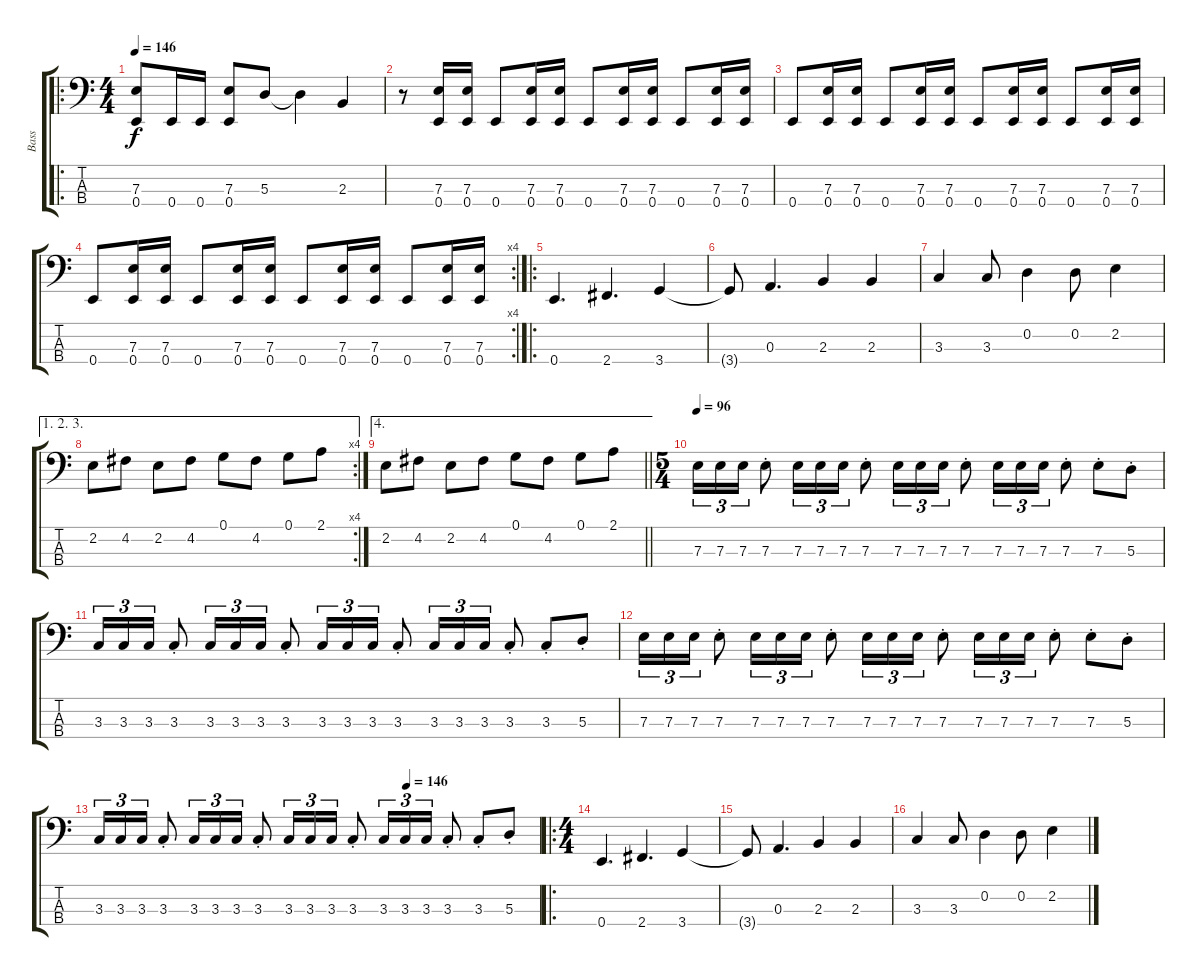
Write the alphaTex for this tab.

\track ("Bass" "Bass") {instrument electricbasspick}
\staff {score tabs}
\tuning (G2 D2 A1 E1) {hide}
\ro
\ts (4 4)
\tempo 146
\clef f4
\ks c
(7.3 0.4).8{dy f} 0.4.16 0.4.16 (7.3 0.4).8 5.3.8 5.3{t}.4 2.3.4 |
r.8 (7.3 0.4).16 (7.3 0.4).16 0.4.8 (7.3 0.4).16 (7.3 0.4).16 0.4.8 (7.3 0.4).16 (7.3 0.4).16 0.4.8 (7.3 0.4).16 (7.3 0.4).16 |
0.4.8 (7.3 0.4).16 (7.3 0.4).16 0.4.8 (7.3 0.4).16 (7.3 0.4).16 0.4.8 (7.3 0.4).16 (7.3 0.4).16 0.4.8 (7.3 0.4).16 (7.3 0.4).16 |
\rc 4
0.4.8 (7.3 0.4).16 (7.3 0.4).16 0.4.8 (7.3 0.4).16 (7.3 0.4).16 0.4.8 (7.3 0.4).16 (7.3 0.4).16 0.4.8 (7.3 0.4).16 (7.3 0.4).16 |
\ro
0.4.4{d} 2.4.4{d} 3.4.4 |
3.4{t}.8 0.3.4{d} 2.3.4 2.3.4 |
3.3.4 3.3.8 0.2.4 0.2.8 2.2.4 |
\ae (1 2 3)
\rc 4
2.2.8 4.2.8 2.2.8 4.2.8 0.1.8 4.2.8 0.1.8 2.1.8 |
\ae 4
\barLineRight lightlight
2.2.8 4.2.8 2.2.8 4.2.8 0.1.8 4.2.8 0.1.8 2.1.8 |
\ts (5 4)
\tempo 96
7.3.16{tu (3 2)} 7.3.16{tu (3 2)} 7.3.16{tu (3 2)} 7.3{st}.8 7.3.16{tu (3 2)} 7.3.16{tu (3 2)} 7.3.16{tu (3 2)} 7.3{st}.8 7.3.16{tu (3 2)} 7.3.16{tu (3 2)} 7.3.16{tu (3 2)} 7.3{st}.8 7.3.16{tu (3 2)} 7.3.16{tu (3 2)} 7.3.16{tu (3 2)} 7.3{st}.8 7.3{st}.8 5.3{st}.8 |
3.3.16{tu (3 2)} 3.3.16{tu (3 2)} 3.3.16{tu (3 2)} 3.3{st}.8 3.3.16{tu (3 2)} 3.3.16{tu (3 2)} 3.3.16{tu (3 2)} 3.3{st}.8 3.3.16{tu (3 2)} 3.3.16{tu (3 2)} 3.3.16{tu (3 2)} 3.3{st}.8 3.3.16{tu (3 2)} 3.3.16{tu (3 2)} 3.3.16{tu (3 2)} 3.3{st}.8 3.3{st}.8 5.3{st}.8 |
7.3.16{tu (3 2)} 7.3.16{tu (3 2)} 7.3.16{tu (3 2)} 7.3{st}.8 7.3.16{tu (3 2)} 7.3.16{tu (3 2)} 7.3.16{tu (3 2)} 7.3{st}.8 7.3.16{tu (3 2)} 7.3.16{tu (3 2)} 7.3.16{tu (3 2)} 7.3{st}.8 7.3.16{tu (3 2)} 7.3.16{tu (3 2)} 7.3.16{tu (3 2)} 7.3{st}.8 7.3{st}.8 5.3{st}.8 |
\tempo (146 0.7)
3.3.16{tu (3 2)} 3.3.16{tu (3 2)} 3.3.16{tu (3 2)} 3.3{st}.8 3.3.16{tu (3 2)} 3.3.16{tu (3 2)} 3.3.16{tu (3 2)} 3.3{st}.8 3.3.16{tu (3 2)} 3.3.16{tu (3 2)} 3.3.16{tu (3 2)} 3.3{st}.8 3.3.16{tu (3 2)} 3.3.16{tu (3 2)} 3.3.16{tu (3 2)} 3.3{st}.8 3.3{st}.8 5.3{st}.8 |
\ro
\ts (4 4)
0.4.4{d} 2.4.4{d} 3.4.4 |
3.4{t}.8 0.3.4{d} 2.3.4 2.3.4 |
3.3.4 3.3.8 0.2.4 0.2.8 2.2.4
